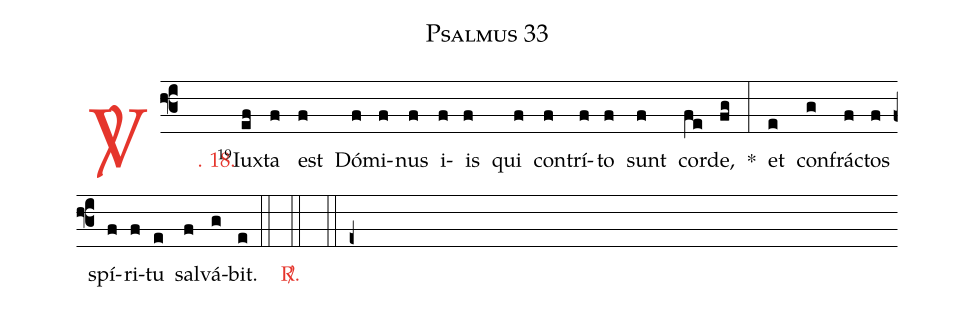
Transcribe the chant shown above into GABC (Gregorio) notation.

name: Psalmus 33;
%%
(f3)

<c><sp>V/</sp>. 18.</c>() <v>\VSup{19}</v>Iux(ef)ta(f) est(f) Dó(f)mi(f)nus(f) i(f)is(f) qui(f) con(f)trí(f)to(f) sunt(f) cor(fe)de,(fg) *(:) et(e) con(g)frác(f)tos(f) spí(f)ri(f)tu(e) sal(f)vá(g)bit.(e)

(::)

<c><sp>R/</sp>.</c>(::)

(::)

(e+)
